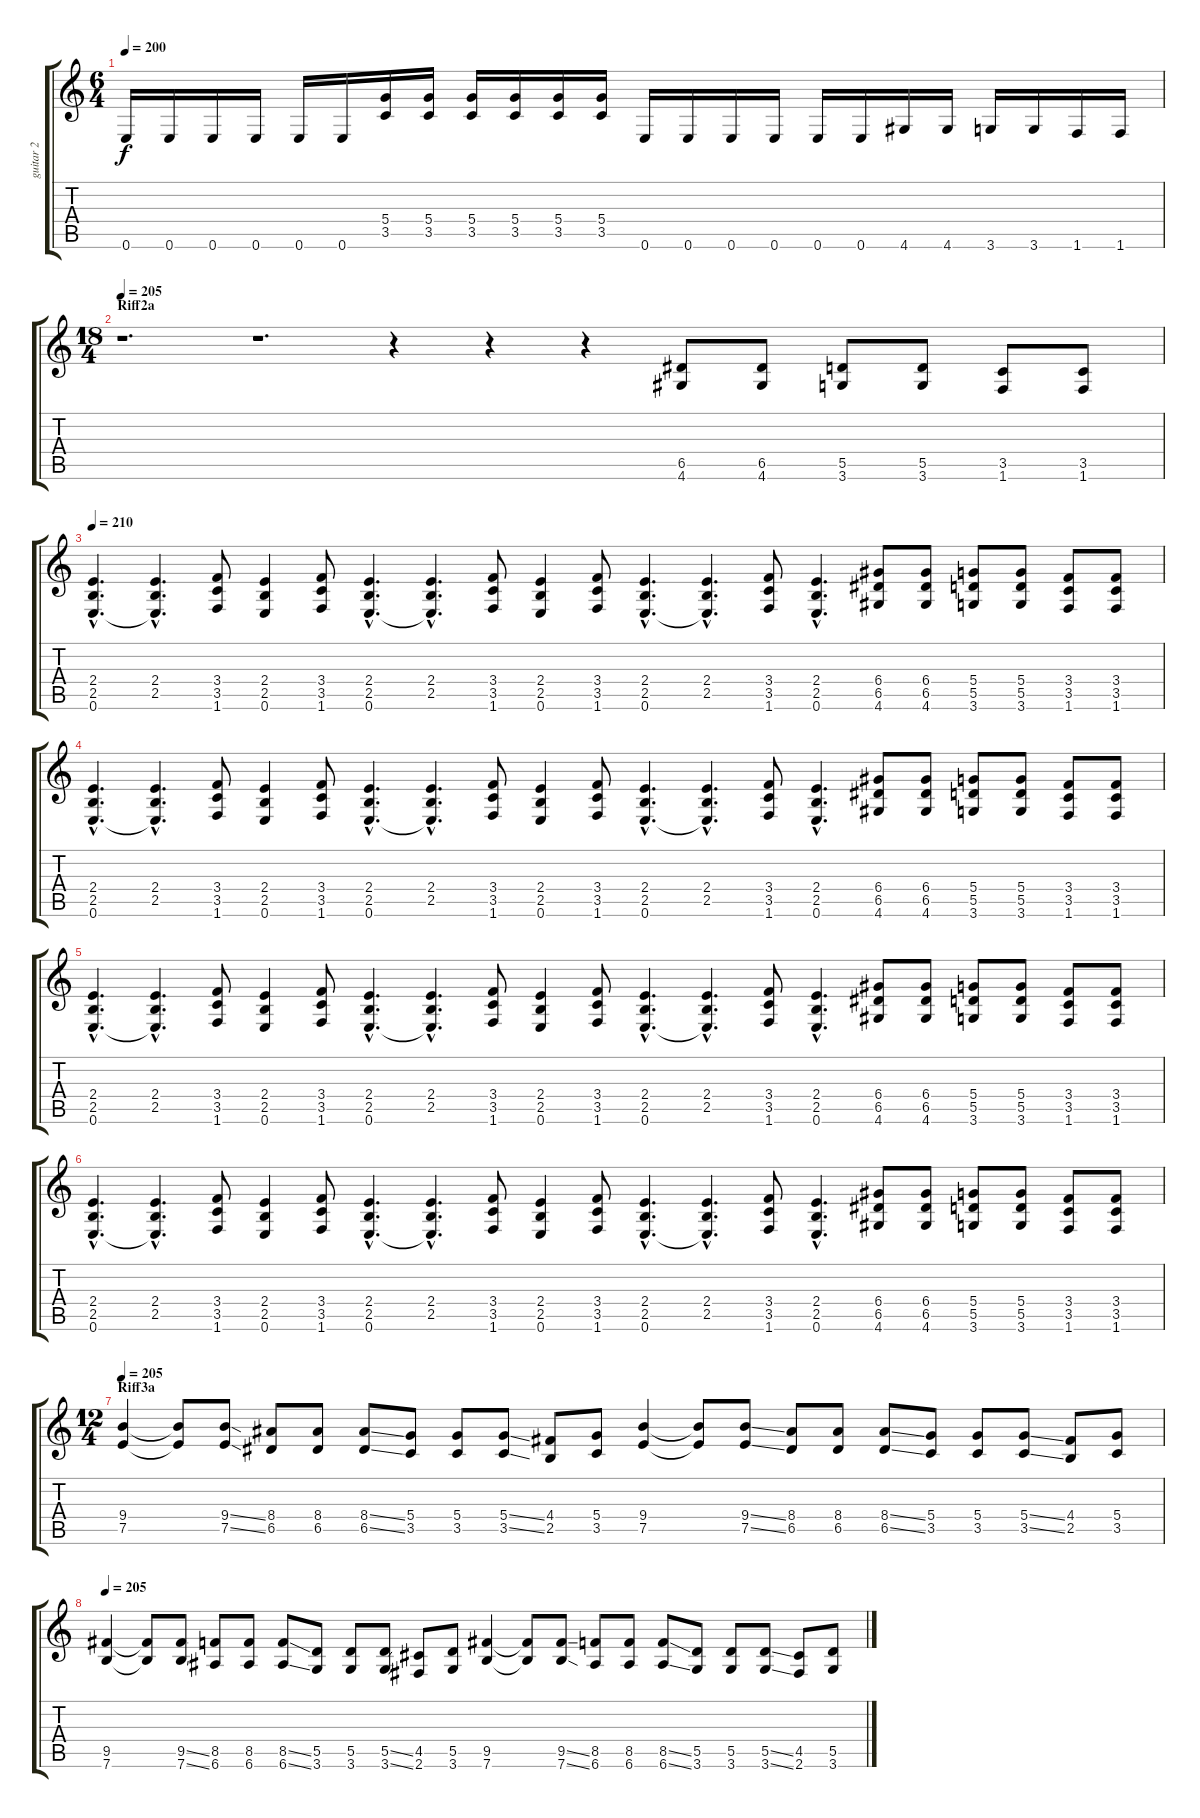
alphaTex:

\track ("guitar 2" "guitar 2") {instrument distortionguitar}
\staff {score tabs}
\tuning (E4 B3 G3 D3 A2 E2) {hide}
\ts (6 4)
\tempo 200
\clef g2
\ks c
0.6.16{dy f} 0.6.16 0.6.16 0.6.16 0.6.16 0.6.16 (5.4 3.5).16 (5.4 3.5).16 (5.4 3.5).16 (5.4 3.5).16 (5.4 3.5).16 (5.4 3.5).16 0.6.16 0.6.16 0.6.16 0.6.16 0.6.16 0.6.16 4.6.16 4.6.16 3.6.16 3.6.16 1.6.16 1.6.16 |
\ts (18 4)
\section ("" "Riff2a")
\tempo 205
r.1{d} r.1{d} r.4 r.4 r.4 (6.5 4.6).8 (6.5 4.6).8 (5.5 3.6).8 (5.5 3.6).8 (3.5 1.6).8 (3.5 1.6).8 |
\tempo 210
(2.4{hac} 2.5{hac} 0.6{hac}).4{d} (2.4{hac} 2.5{hac} 0.6{hac t}).4{d} (3.4 3.5 1.6).8 (2.4 2.5 0.6).4 (3.4 3.5 1.6).8 (2.4{hac} 2.5{hac} 0.6{hac}).4{d} (2.4{hac} 2.5{hac} 0.6{hac t}).4{d} (3.4 3.5 1.6).8 (2.4 2.5 0.6).4 (3.4 3.5 1.6).8 (2.4{hac} 2.5{hac} 0.6{hac}).4{d} (2.4{hac} 2.5{hac} 0.6{hac t}).4{d} (3.4 3.5 1.6).8 (2.4{hac} 2.5{hac} 0.6{hac}).4{d} (6.4 6.5 4.6).8 (6.4 6.5 4.6).8 (5.4 5.5 3.6).8 (5.4 5.5 3.6).8 (3.4 3.5 1.6).8 (3.4 3.5 1.6).8 |
(2.4{hac} 2.5{hac} 0.6{hac}).4{d} (2.4{hac} 2.5{hac} 0.6{hac t}).4{d} (3.4 3.5 1.6).8 (2.4 2.5 0.6).4 (3.4 3.5 1.6).8 (2.4{hac} 2.5{hac} 0.6{hac}).4{d} (2.4{hac} 2.5{hac} 0.6{hac t}).4{d} (3.4 3.5 1.6).8 (2.4 2.5 0.6).4 (3.4 3.5 1.6).8 (2.4{hac} 2.5{hac} 0.6{hac}).4{d} (2.4{hac} 2.5{hac} 0.6{hac t}).4{d} (3.4 3.5 1.6).8 (2.4{hac} 2.5{hac} 0.6{hac}).4{d} (6.4 6.5 4.6).8 (6.4 6.5 4.6).8 (5.4 5.5 3.6).8 (5.4 5.5 3.6).8 (3.4 3.5 1.6).8 (3.4 3.5 1.6).8 |
(2.4{hac} 2.5{hac} 0.6{hac}).4{d} (2.4{hac} 2.5{hac} 0.6{hac t}).4{d} (3.4 3.5 1.6).8 (2.4 2.5 0.6).4 (3.4 3.5 1.6).8 (2.4{hac} 2.5{hac} 0.6{hac}).4{d} (2.4{hac} 2.5{hac} 0.6{hac t}).4{d} (3.4 3.5 1.6).8 (2.4 2.5 0.6).4 (3.4 3.5 1.6).8 (2.4{hac} 2.5{hac} 0.6{hac}).4{d} (2.4{hac} 2.5{hac} 0.6{hac t}).4{d} (3.4 3.5 1.6).8 (2.4{hac} 2.5{hac} 0.6{hac}).4{d} (6.4 6.5 4.6).8 (6.4 6.5 4.6).8 (5.4 5.5 3.6).8 (5.4 5.5 3.6).8 (3.4 3.5 1.6).8 (3.4 3.5 1.6).8 |
(2.4{hac} 2.5{hac} 0.6{hac}).4{d} (2.4{hac} 2.5{hac} 0.6{hac t}).4{d} (3.4 3.5 1.6).8 (2.4 2.5 0.6).4 (3.4 3.5 1.6).8 (2.4{hac} 2.5{hac} 0.6{hac}).4{d} (2.4{hac} 2.5{hac} 0.6{hac t}).4{d} (3.4 3.5 1.6).8 (2.4 2.5 0.6).4 (3.4 3.5 1.6).8 (2.4{hac} 2.5{hac} 0.6{hac}).4{d} (2.4{hac} 2.5{hac} 0.6{hac t}).4{d} (3.4 3.5 1.6).8 (2.4{hac} 2.5{hac} 0.6{hac}).4{d} (6.4 6.5 4.6).8 (6.4 6.5 4.6).8 (5.4 5.5 3.6).8 (5.4 5.5 3.6).8 (3.4 3.5 1.6).8 (3.4 3.5 1.6).8 |
\ts (12 4)
\section ("" "Riff3a")
\tempo 205
(9.4 7.5).4 (9.4{t} 7.5{t}).8 (9.4{ss} 7.5{ss}).8 (8.4 6.5).8 (8.4 6.5).8 (8.4{ss} 6.5{ss}).8 (5.4 3.5).8 (5.4 3.5).8 (5.4{ss} 3.5{ss}).8 (4.4 2.5).8 (5.4 3.5).8 (9.4 7.5).4 (9.4{t} 7.5{t}).8 (9.4{ss} 7.5{ss}).8 (8.4 6.5).8 (8.4 6.5).8 (8.4{ss} 6.5{ss}).8 (5.4 3.5).8 (5.4 3.5).8 (5.4{ss} 3.5{ss}).8 (4.4 2.5).8 (5.4 3.5).8 |
\tempo 205
(9.5 7.6).4 (9.5{t} 7.6{t}).8 (9.5{ss} 7.6{ss}).8 (8.5 6.6).8 (8.5 6.6).8 (8.5{ss} 6.6{ss}).8 (5.5 3.6).8 (5.5 3.6).8 (5.5{ss} 3.6{ss}).8 (4.5 2.6).8 (5.5 3.6).8 (9.5 7.6).4 (9.5{t} 7.6{t}).8 (9.5{ss} 7.6{ss}).8 (8.5 6.6).8 (8.5 6.6).8 (8.5{ss} 6.6{ss}).8 (5.5 3.6).8 (5.5 3.6).8 (5.5{ss} 3.6{ss}).8 (4.5 2.6).8 (5.5 3.6).8
